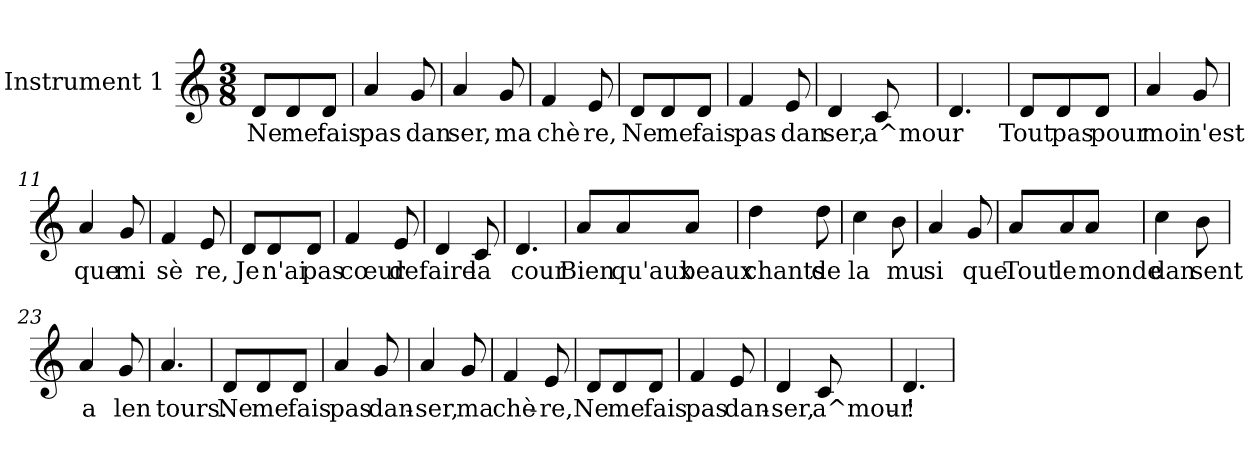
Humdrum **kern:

**kern	**text
*part1	*part1
*staff1	*staff1
*I"Instrument 1	*
!!LO:PB:g=z
*stria5	*
*clefG2	*
*k[]	*
*C:	*
*M3/8	*
=1	=1
!	!LO:LY:b:cj
8d/L	Ne
!	!LO:LY:b:cj
8d/	me
!	!LO:LY:b:cj
8d/J	fais
=2	=2
!	!LO:LY:b:cj
4a/	pas
!	!LO:LY:b:cj
8g/	dan
=3	=3
!	!LO:LY:b:cj
4a/	ser,
!	!LO:LY:b:cj
8g/	ma
=4	=4
!	!LO:LY:b:cj
4f/	chè
!	!LO:LY:b:cj
8e/	re,
=5	=5
!	!LO:LY:b:cj
8d/L	Ne
!	!LO:LY:b:cj
8d/	me
!	!LO:LY:b:cj
8d/J	fais
=6	=6
!	!LO:LY:b:cj
4f/	pas
!	!LO:LY:b:cj
8e/	dan
=7	=7
!	!LO:LY:b:cj
4d/	ser,
!	!LO:LY:b:cj
8c/	a^mour
=8	=8
!	!LO:LY:b:cj
4.d/	:
!!LO:LB:g=z
=9	=9
!	!LO:LY:b:cj
8d/L	Tout
!	!LO:LY:b:cj
8d/	pas
!	!LO:LY:b:cj
8d/J	pour
=10	=10
!	!LO:LY:b:cj
4a/	moi
!	!LO:LY:b:cj
8g/	n'est
=11	=11
!	!LO:LY:b:cj
4a/	que
!	!LO:LY:b:cj
8g/	mi
=12	=12
!	!LO:LY:b:cj
4f/	sè
!	!LO:LY:b:cj
8e/	re,
=13	=13
!	!LO:LY:b:cj
8d/L	Je
!	!LO:LY:b:cj
8d/	n'ai
!	!LO:LY:b:cj
8d/J	pas
=14	=14
!	!LO:LY:b:cj
4f/	cœur
!	!LO:LY:b:cj
8e/	de
=15	=15
!	!LO:LY:b:cj
4d/	faire
!	!LO:LY:b:cj
8c/	la
=16	=16
!	!LO:LY:b:cj
4.d/	cour
!!LO:LB:g=z
=17	=17
!	!LO:LY:b:cj
8a/L	Bien
!	!LO:LY:b:cj
8a/	qu'aux
!	!LO:LY:b:cj
8a/J	beaux
=18	=18
!	!LO:LY:b:cj
4dd\	chants
!	!LO:LY:b:cj
8dd\	de
=19	=19
!	!LO:LY:b:cj
4cc\	la
!	!LO:LY:b:cj
8b\	mu
=20	=20
!	!LO:LY:b:cj
4a/	si
!	!LO:LY:b:cj
8g/	que
=21	=21
!	!LO:LY:b:cj
8a/L	Tout
!	!LO:LY:b:cj
8a/	le
!	!LO:LY:b:cj
8a/J	monde
=22	=22
!	!LO:LY:b:cj
4cc\	dan
!	!LO:LY:b:cj
8b\	sent
=23	=23
!	!LO:LY:b:cj
4a/	a
!	!LO:LY:b:cj
8g/	len
!!LO:LB:g=z
=24	=24
!	!LO:LY:b:cj
4.a/	tours.
=25	=25
!	!LO:LY:b:cj
8d/L	Ne
!	!LO:LY:b:cj
8d/	me
!	!LO:LY:b:cj
8d/J	fais
=26	=26
!	!LO:LY:b:cj
4a/	pas
!	!LO:LY:b:cj
8g/	dan-
=27	=27
!	!LO:LY:b:cj
4a/	-ser,
!	!LO:LY:b:cj
8g/	ma
=28	=28
!	!LO:LY:b:cj
4f/	chè-
!	!LO:LY:b:cj
8e/	-re,
=29	=29
!	!LO:LY:b:cj
8d/L	Ne
!	!LO:LY:b:cj
8d/	me
!	!LO:LY:b:cj
8d/J	fais
=30	=30
!	!LO:LY:b:cj
4f/	pas
!	!LO:LY:b:cj
8e/	dan-
=31	=31
!	!LO:LY:b:cj
4d/	-ser,
!	!LO:LY:b:cj
8c/	a^mour-
=32	=32
!	!LO:LY:b:cj
4.d/	-!
=	=
*-	*-
